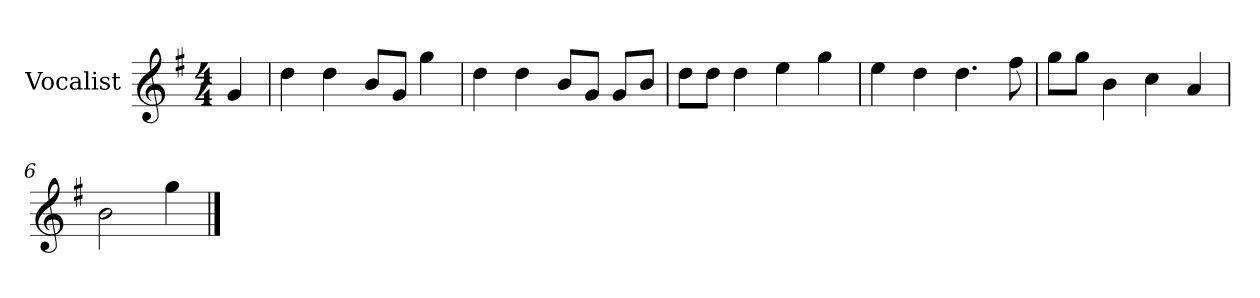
**kern
*part1
*staff1
*I"Vocalist
*k[f#]
*G:
*M4/4
=
4g
=1
4dd
4dd
8bL
8gJ
4gg
=2
4dd
4dd
8bL
8gJ
8gL
8bJ
=3
8ddL
8ddJ
4dd
4ee
4gg
=4
4ee
4dd
4.dd
8ff#
=5
8ggL
8ggJ
4b
4cc
4a
=6
2b
4gg
==
*-
